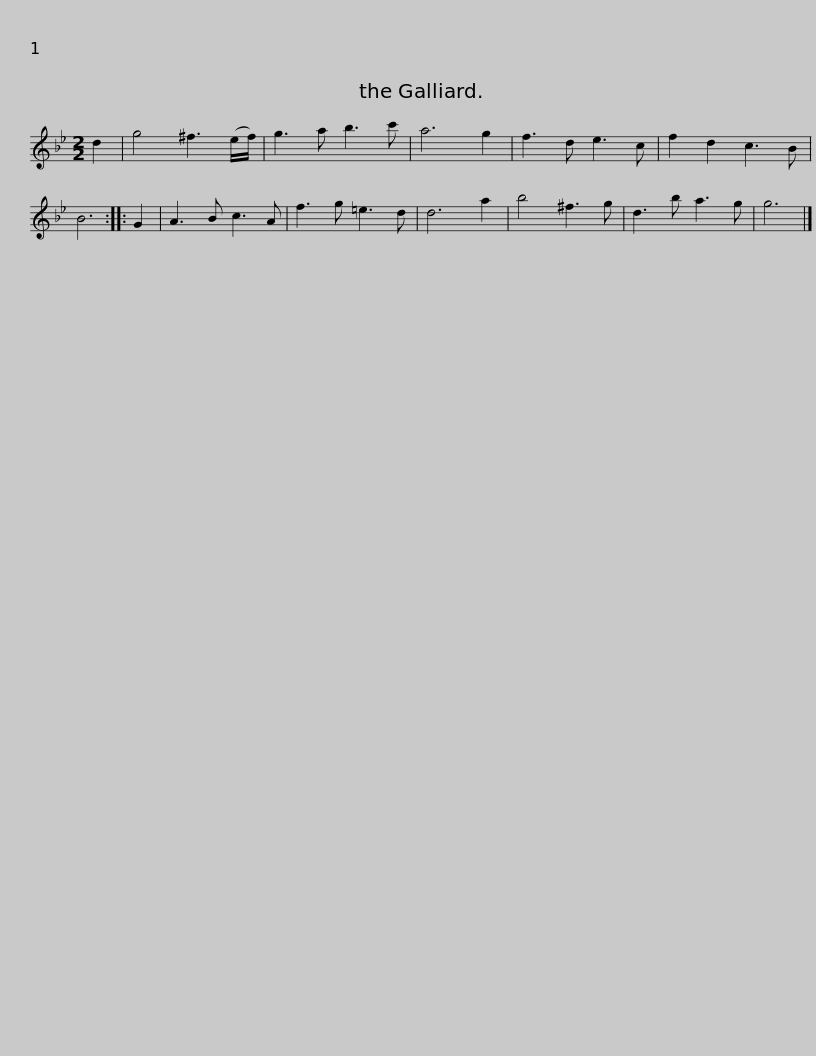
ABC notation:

X:1
L:1/8
M:2/2
I:linebreak $
K:Gmin
V:1 treble
V:1
 d2 | g4 ^f3 (e/f/) | g3 a b3 c' | a6 g2 | f3 d e3 c | %5
 f2 d2 c3 B | B6 :: G2 | A3 B c3 A | f3 g =e3 d |$ %10
 d6 a2 | b4 ^f3 g | d3 b a3 g | g6 |] %14
